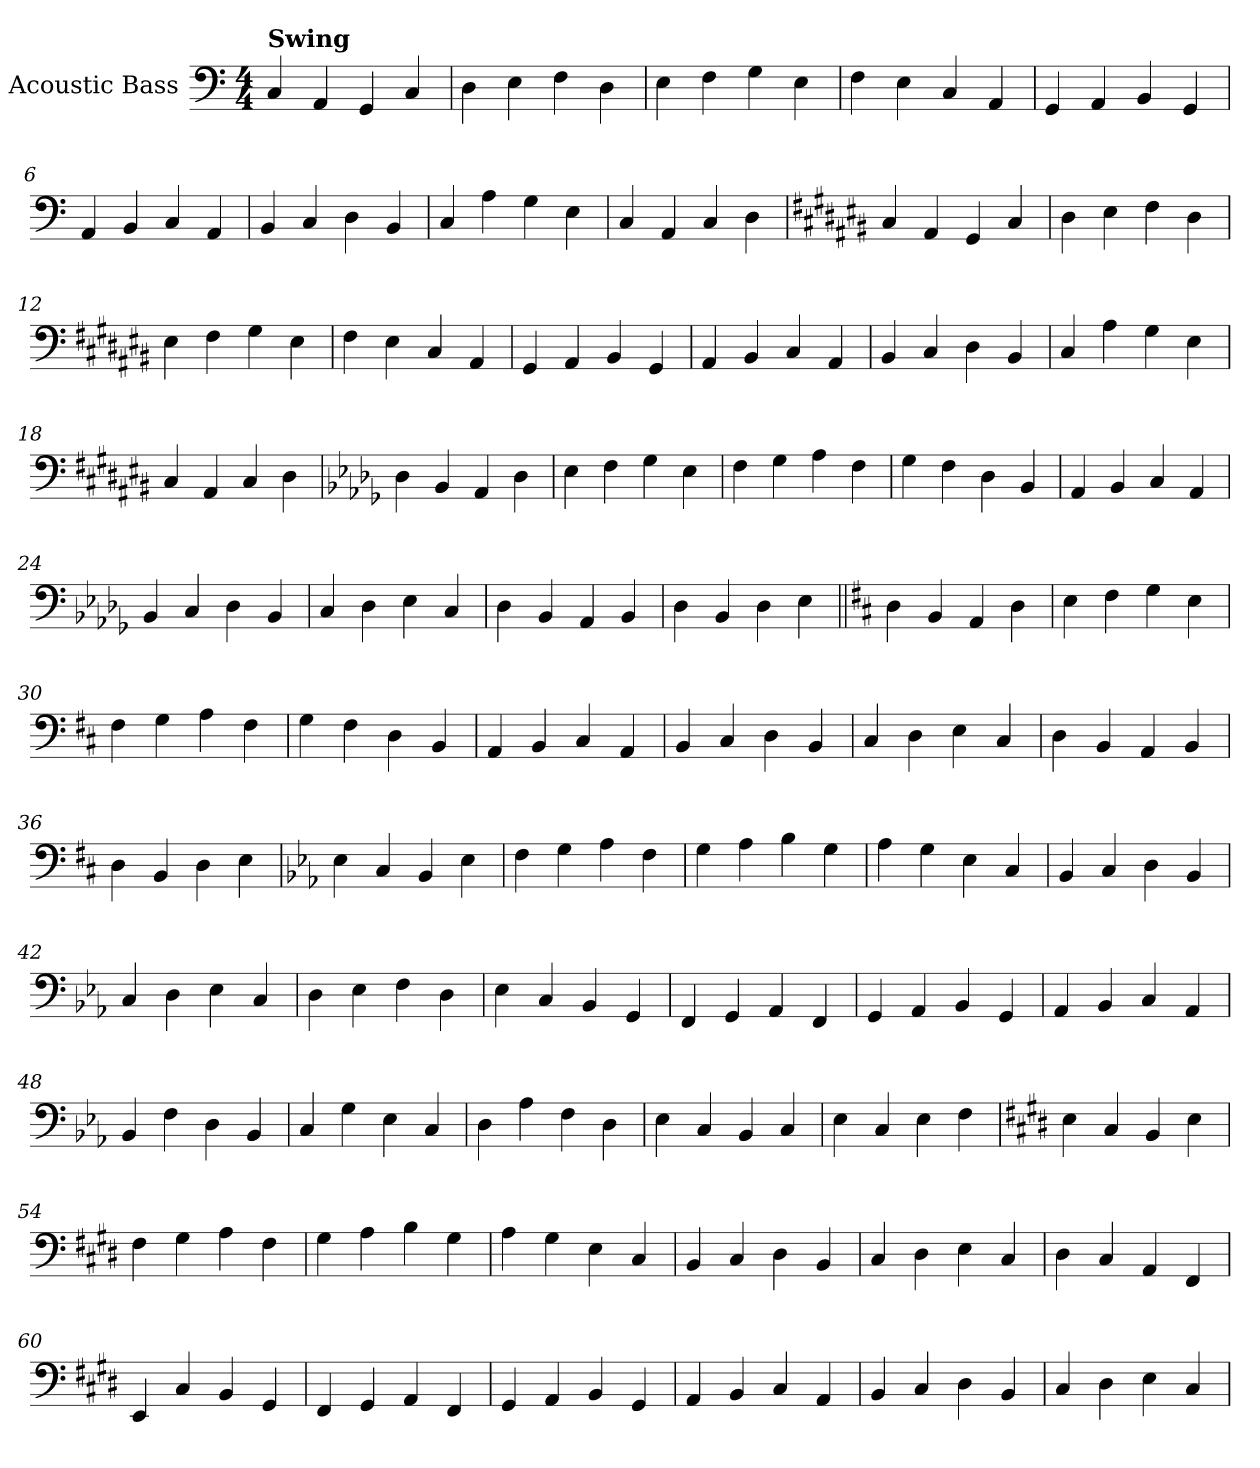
**kern
*part1
*staff1
*I"Acoustic Bass
*I'Bass
*clefF4
*ITrd7c12
*k[]
*M4/4
=1
!LO:TX:a:B:t=Swing
4CC/
4AAA/
4GGG/
4CC/
=2
4DD\
4EE\
4FF\
4DD\
=3
4EE\
4FF\
4GG\
4EE\
=4
4FF\
4EE\
4CC/
4AAA/
=5
4GGG/
4AAA/
4BBB/
4GGG/
=6
4AAA/
4BBB/
4CC/
4AAA/
=7
4BBB/
4CC/
4DD\
4BBB/
=8
4CC/
4AA\
4GG\
4EE\
=9
4CC/
4AAA/
4CC/
4DD\
=10
*k[f#c#g#d#a#e#b#]
4CC#/
4AAA#/
4GGG#/
4CC#/
=11
4DD#\
4EE#\
4FF#\
4DD#\
=12
4EE#\
4FF#\
4GG#\
4EE#\
=13
4FF#\
4EE#\
4CC#/
4AAA#/
=14
4GGG#/
4AAA#/
4BBB#/
4GGG#/
=15
4AAA#/
4BBB#/
4CC#/
4AAA#/
=16
4BBB#/
4CC#/
4DD#\
4BBB#/
=17
4CC#/
4AA#\
4GG#\
4EE#\
=18
4CC#/
4AAA#/
4CC#/
4DD#\
=19
*k[b-e-a-d-g-]
4DD-\
4BBB-/
4AAA-/
4DD-\
=20
4EE-\
4FF\
4GG-\
4EE-\
=21
4FF\
4GG-\
4AA-\
4FF\
=22
4GG-\
4FF\
4DD-\
4BBB-/
=23
4AAA-/
4BBB-/
4CC/
4AAA-/
=24
4BBB-/
4CC/
4DD-\
4BBB-/
=25
4CC/
4DD-\
4EE-\
4CC/
=26
4DD-\
4BBB-/
4AAA-/
4BBB-/
=27
4DD-\
4BBB-/
4DD-\
4EE-\
=28||
*k[f#c#]
4DD\
4BBB/
4AAA/
4DD\
=29
4EE\
4FF#\
4GG\
4EE\
=30
4FF#\
4GG\
4AA\
4FF#\
=31
4GG\
4FF#\
4DD\
4BBB/
=32
4AAA/
4BBB/
4CC#/
4AAA/
=33
4BBB/
4CC#/
4DD\
4BBB/
=34
4CC#/
4DD\
4EE\
4CC#/
=35
4DD\
4BBB/
4AAA/
4BBB/
=36
4DD\
4BBB/
4DD\
4EE\
=37
*k[b-e-a-]
4EE-\
4CC/
4BBB-/
4EE-\
=38
4FF\
4GG\
4AA-\
4FF\
=39
4GG\
4AA-\
4BB-\
4GG\
=40
4AA-\
4GG\
4EE-\
4CC/
=41
4BBB-/
4CC/
4DD\
4BBB-/
=42
4CC/
4DD\
4EE-\
4CC/
=43
4DD\
4EE-\
4FF\
4DD\
=44
4EE-\
4CC/
4BBB-/
4GGG/
=45
4FFF/
4GGG/
4AAA-/
4FFF/
=46
4GGG/
4AAA-/
4BBB-/
4GGG/
=47
4AAA-/
4BBB-/
4CC/
4AAA-/
=48
4BBB-/
4FF\
4DD\
4BBB-/
=49
4CC/
4GG\
4EE-\
4CC/
=50
4DD\
4AA-\
4FF\
4DD\
=51
4EE-\
4CC/
4BBB-/
4CC/
=52
4EE-\
4CC/
4EE-\
4FF\
=53
*k[f#c#g#d#]
4EE\
4CC#/
4BBB/
4EE\
=54
4FF#\
4GG#\
4AA\
4FF#\
=55
4GG#\
4AA\
4BB\
4GG#\
=56
4AA\
4GG#\
4EE\
4CC#/
=57
4BBB/
4CC#/
4DD#\
4BBB/
=58
4CC#/
4DD#\
4EE\
4CC#/
=59
4DD#\
4CC#/
4AAA/
4FFF#/
=60
4EEE/
4CC#/
4BBB/
4GGG#/
=61
4FFF#/
4GGG#/
4AAA/
4FFF#/
=62
4GGG#/
4AAA/
4BBB/
4GGG#/
=63
4AAA/
4BBB/
4CC#/
4AAA/
=64
4BBB/
4CC#/
4DD#\
4BBB/
=65
4CC#/
4DD#\
4EE\
4CC#/
=
*-
